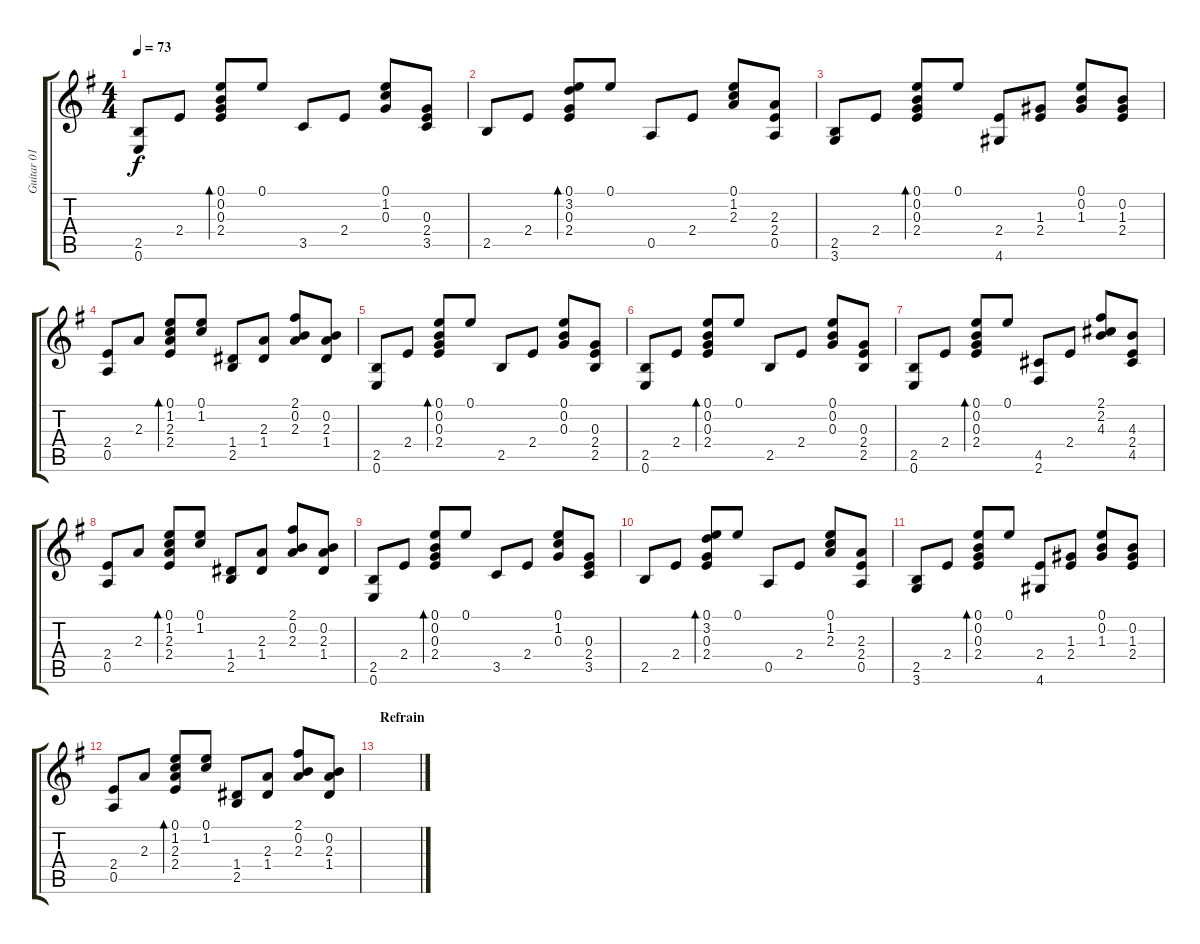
\track ("Guitar 01" "Guitar 01") {instrument acousticguitarnylon}
\staff {score tabs}
\tuning (E4 B3 G3 D3 A2 E2) {hide}
\ts (4 4)
\tempo 73
\clef g2
\ks g
(2.5 0.6).8{dy f} 2.4.8 (0.1 0.2 0.3 2.4).8{bd 240} 0.1.8 3.5.8 2.4.8 (0.1 1.2 0.3).8 (0.3 2.4 3.5).8 |
2.5.8 2.4.8 (0.1 3.2 0.3 2.4).8{bd 240} 0.1.8 0.5.8 2.4.8 (0.1 1.2 2.3).8 (2.3 2.4 0.5).8 |
(2.5 3.6).8 2.4.8 (0.1 0.2 0.3 2.4).8{bd 240} 0.1.8 (2.4 4.6).8 (1.3 2.4).8 (0.1 0.2 1.3).8 (0.2 1.3 2.4).8 |
(2.4 0.5).8 2.3.8 (0.1 1.2 2.3 2.4).8{bd 240} (0.1 1.2).8 (1.4 2.5).8 (2.3 1.4).8 (2.1 0.2 2.3).8 (0.2 2.3 1.4).8 |
(2.5 0.6).8 2.4.8 (0.1 0.2 0.3 2.4).8{bd 240} 0.1.8 2.5.8 2.4.8 (0.1 0.2 0.3).8 (0.3 2.4 2.5).8 |
(2.5 0.6).8 2.4.8 (0.1 0.2 0.3 2.4).8{bd 240} 0.1.8 2.5.8 2.4.8 (0.1 0.2 0.3).8 (0.3 2.4 2.5).8 |
(2.5 0.6).8 2.4.8 (0.1 0.2 0.3 2.4).8{bd 240} 0.1.8 (4.5 2.6).8 2.4.8 (2.1 2.2 4.3).8 (4.3 2.4 4.5).8 |
(2.4 0.5).8 2.3.8 (0.1 1.2 2.3 2.4).8{bd 240} (0.1 1.2).8 (1.4 2.5).8 (2.3 1.4).8 (2.1 0.2 2.3).8 (0.2 2.3 1.4).8 |
(2.5 0.6).8 2.4.8 (0.1 0.2 0.3 2.4).8{bd 240} 0.1.8 3.5.8 2.4.8 (0.1 1.2 0.3).8 (0.3 2.4 3.5).8 |
2.5.8 2.4.8 (0.1 3.2 0.3 2.4).8{bd 240} 0.1.8 0.5.8 2.4.8 (0.1 1.2 2.3).8 (2.3 2.4 0.5).8 |
(2.5 3.6).8 2.4.8 (0.1 0.2 0.3 2.4).8{bd 240} 0.1.8 (2.4 4.6).8 (1.3 2.4).8 (0.1 0.2 1.3).8 (0.2 1.3 2.4).8 |
(2.4 0.5).8 2.3.8 (0.1 1.2 2.3 2.4).8{bd 240} (0.1 1.2).8 (1.4 2.5).8 (2.3 1.4).8 (2.1 0.2 2.3).8 (0.2 2.3 1.4).8 |
\section ("" "Refrain")
